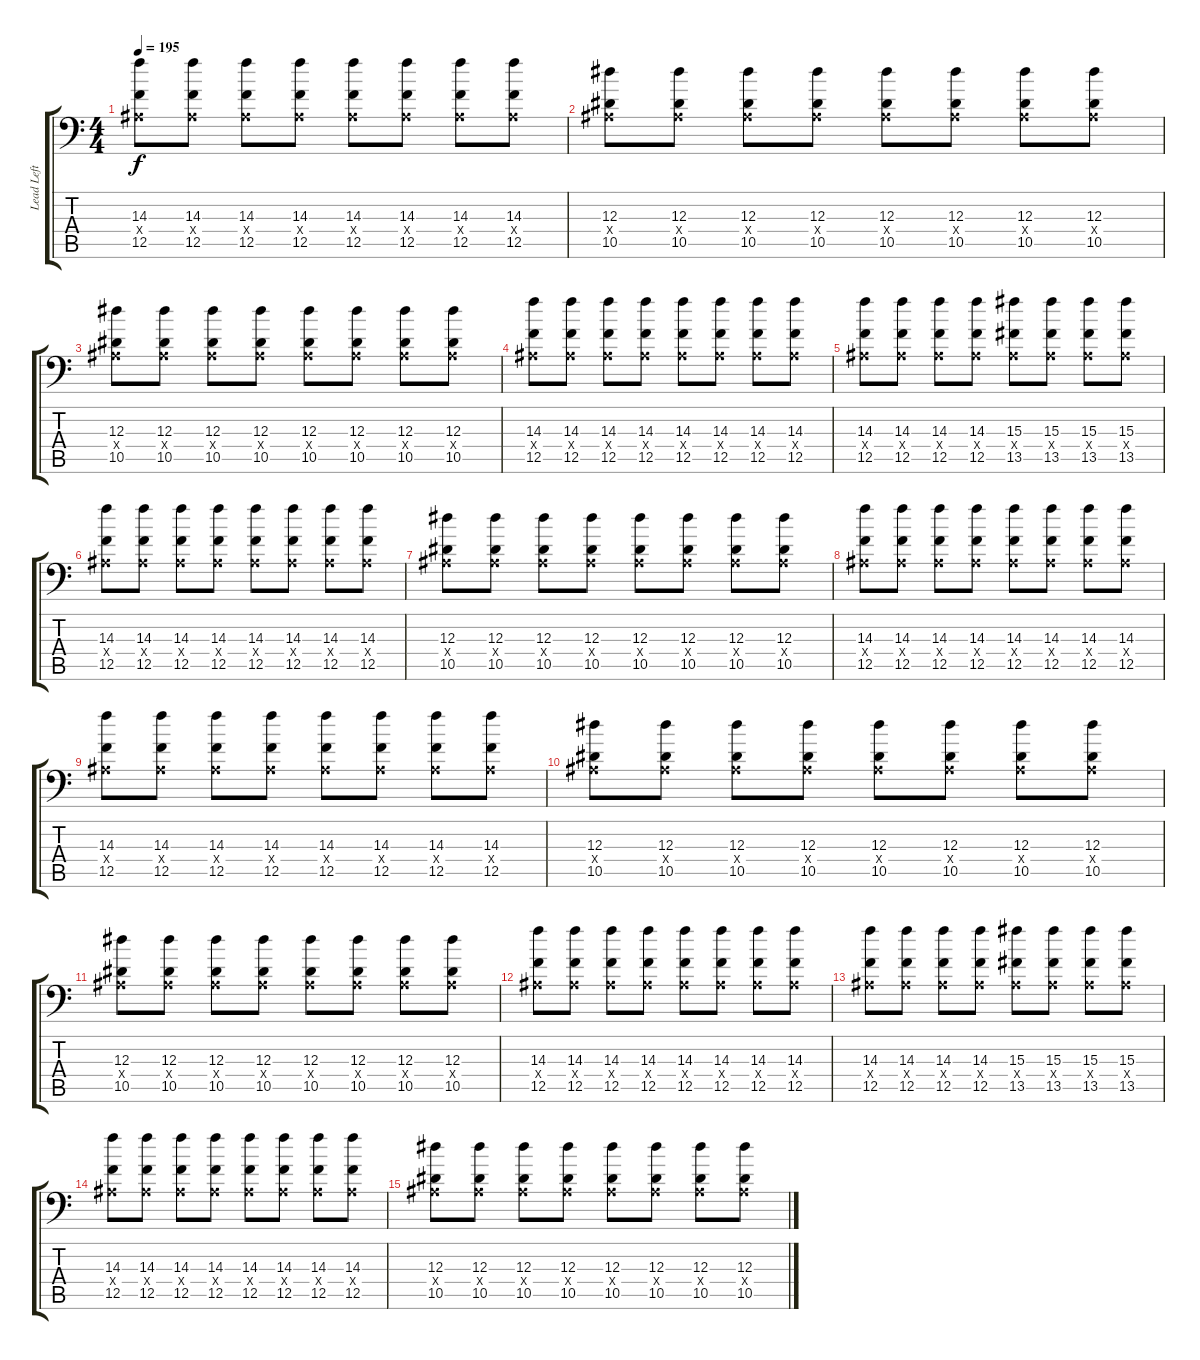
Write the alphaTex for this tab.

\track ("Lead Left 1" "Lead Left ") {instrument distortionguitar}
\staff {score tabs}
\tuning (C4 G3 Eb3 Bb2 F2 Bb1) {hide}
\ts (4 4)
\tempo 195
\clef f4
\ks c
(14.3 0.4{x} 12.5).8{dy f} (14.3 0.4{x} 12.5).8 (14.3 0.4{x} 12.5).8 (14.3 0.4{x} 12.5).8 (14.3 0.4{x} 12.5).8 (14.3 0.4{x} 12.5).8 (14.3 0.4{x} 12.5).8 (14.3 0.4{x} 12.5).8 |
(12.3 0.4{x} 10.5).8 (12.3 0.4{x} 10.5).8 (12.3 0.4{x} 10.5).8 (12.3 0.4{x} 10.5).8 (12.3 0.4{x} 10.5).8 (12.3 0.4{x} 10.5).8 (12.3 0.4{x} 10.5).8 (12.3 0.4{x} 10.5).8 |
(12.3 0.4{x} 10.5).8 (12.3 0.4{x} 10.5).8 (12.3 0.4{x} 10.5).8 (12.3 0.4{x} 10.5).8 (12.3 0.4{x} 10.5).8 (12.3 0.4{x} 10.5).8 (12.3 0.4{x} 10.5).8 (12.3 0.4{x} 10.5).8 |
(14.3 0.4{x} 12.5).8 (14.3 0.4{x} 12.5).8 (14.3 0.4{x} 12.5).8 (14.3 0.4{x} 12.5).8 (14.3 0.4{x} 12.5).8 (14.3 0.4{x} 12.5).8 (14.3 0.4{x} 12.5).8 (14.3 0.4{x} 12.5).8 |
(14.3 0.4{x} 12.5).8 (14.3 0.4{x} 12.5).8 (14.3 0.4{x} 12.5).8 (14.3 0.4{x} 12.5).8 (15.3 0.4{x} 13.5).8 (15.3 0.4{x} 13.5).8 (15.3 0.4{x} 13.5).8 (15.3 0.4{x} 13.5).8 |
(14.3 0.4{x} 12.5).8 (14.3 0.4{x} 12.5).8 (14.3 0.4{x} 12.5).8 (14.3 0.4{x} 12.5).8 (14.3 0.4{x} 12.5).8 (14.3 0.4{x} 12.5).8 (14.3 0.4{x} 12.5).8 (14.3 0.4{x} 12.5).8 |
(12.3 0.4{x} 10.5).8 (12.3 0.4{x} 10.5).8 (12.3 0.4{x} 10.5).8 (12.3 0.4{x} 10.5).8 (12.3 0.4{x} 10.5).8 (12.3 0.4{x} 10.5).8 (12.3 0.4{x} 10.5).8 (12.3 0.4{x} 10.5).8 |
(14.3 0.4{x} 12.5).8 (14.3 0.4{x} 12.5).8 (14.3 0.4{x} 12.5).8 (14.3 0.4{x} 12.5).8 (14.3 0.4{x} 12.5).8 (14.3 0.4{x} 12.5).8 (14.3 0.4{x} 12.5).8 (14.3 0.4{x} 12.5).8 |
(14.3 0.4{x} 12.5).8 (14.3 0.4{x} 12.5).8 (14.3 0.4{x} 12.5).8 (14.3 0.4{x} 12.5).8 (14.3 0.4{x} 12.5).8 (14.3 0.4{x} 12.5).8 (14.3 0.4{x} 12.5).8 (14.3 0.4{x} 12.5).8 |
(12.3 0.4{x} 10.5).8 (12.3 0.4{x} 10.5).8 (12.3 0.4{x} 10.5).8 (12.3 0.4{x} 10.5).8 (12.3 0.4{x} 10.5).8 (12.3 0.4{x} 10.5).8 (12.3 0.4{x} 10.5).8 (12.3 0.4{x} 10.5).8 |
(12.3 0.4{x} 10.5).8 (12.3 0.4{x} 10.5).8 (12.3 0.4{x} 10.5).8 (12.3 0.4{x} 10.5).8 (12.3 0.4{x} 10.5).8 (12.3 0.4{x} 10.5).8 (12.3 0.4{x} 10.5).8 (12.3 0.4{x} 10.5).8 |
(14.3 0.4{x} 12.5).8 (14.3 0.4{x} 12.5).8 (14.3 0.4{x} 12.5).8 (14.3 0.4{x} 12.5).8 (14.3 0.4{x} 12.5).8 (14.3 0.4{x} 12.5).8 (14.3 0.4{x} 12.5).8 (14.3 0.4{x} 12.5).8 |
(14.3 0.4{x} 12.5).8 (14.3 0.4{x} 12.5).8 (14.3 0.4{x} 12.5).8 (14.3 0.4{x} 12.5).8 (15.3 0.4{x} 13.5).8 (15.3 0.4{x} 13.5).8 (15.3 0.4{x} 13.5).8 (15.3 0.4{x} 13.5).8 |
(14.3 0.4{x} 12.5).8 (14.3 0.4{x} 12.5).8 (14.3 0.4{x} 12.5).8 (14.3 0.4{x} 12.5).8 (14.3 0.4{x} 12.5).8 (14.3 0.4{x} 12.5).8 (14.3 0.4{x} 12.5).8 (14.3 0.4{x} 12.5).8 |
(12.3 0.4{x} 10.5).8 (12.3 0.4{x} 10.5).8 (12.3 0.4{x} 10.5).8 (12.3 0.4{x} 10.5).8 (12.3 0.4{x} 10.5).8 (12.3 0.4{x} 10.5).8 (12.3 0.4{x} 10.5).8 (12.3 0.4{x} 10.5).8
